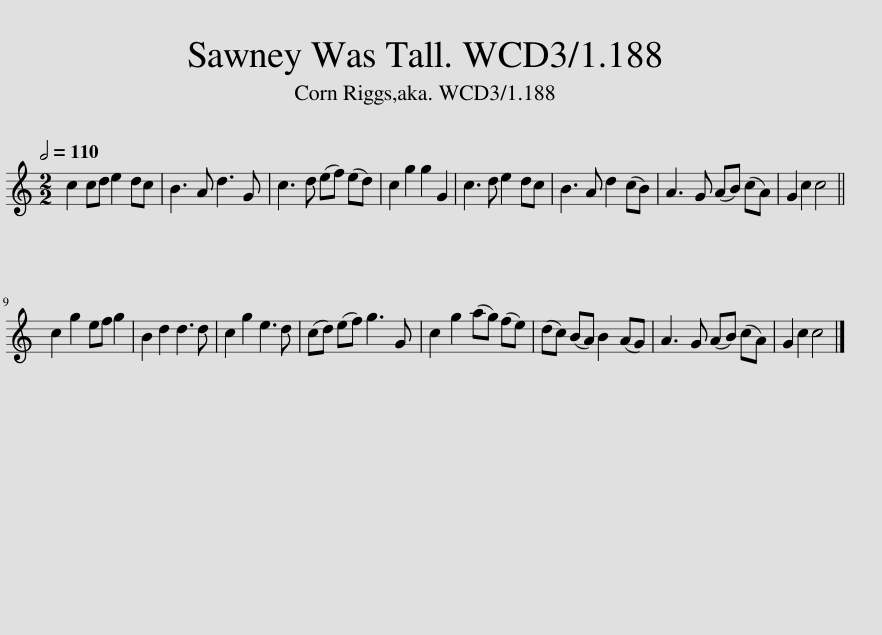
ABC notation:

X:1
L:1/8
Q:1/2=110
M:2/2
I:linebreak $
K:C
V:1 treble
V:1
 c2 cd e2 dc | B3 A d3 G | c3 d (ef) (ed) | c2 g2 g2 G2 | c3 d e2 dc | %5
 B3 A d2 (cB) | A3 G (AB) (cA) | G2 c2 c4 ||$ c2 g2 ef g2 | B2 d2 d3 d | %10
 c2 g2 e3 d | (cd) (ef) g3 G | c2 g2 (ag) (fe) | (dc) (BA) B2 (AG) | A3 G (AB) (cA) | %15
 G2 c2 c4 |] %16
